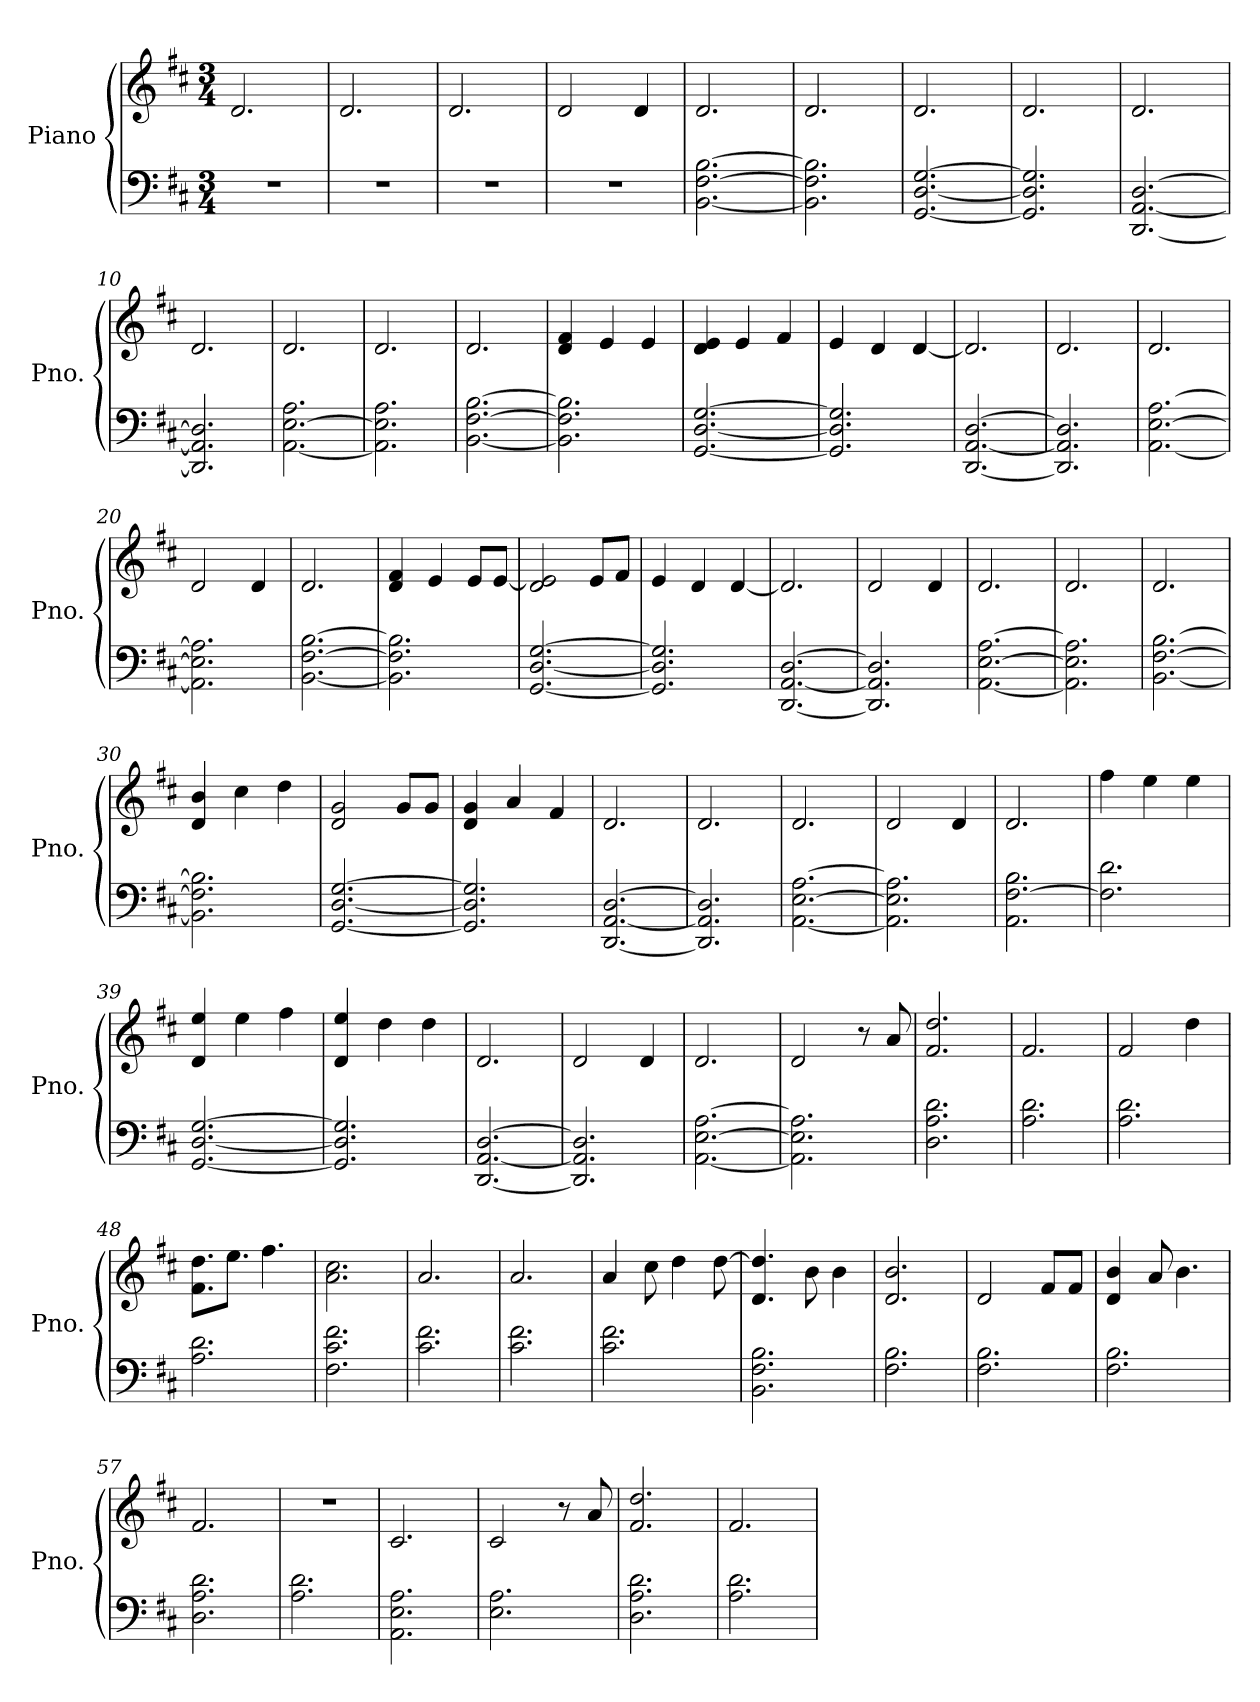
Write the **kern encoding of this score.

**kern	**kern
*part1	*part1
*staff2	*staff1
*I"Piano	*
*I'Pno.	*
*clefF4	*clefG2
*k[f#c#]	*k[f#c#]
*M3/4	*M3/4
*MM144	*MM144
=1	=1
2.r	2.d/
=2	=2
2.r	2.d/
=3	=3
2.r	2.d/
=4	=4
2.r	2d/
.	4d/
=5	=5
[2.BB\ [2.F#\ [2.B\	2.d/
=6	=6
2.BB\] 2.F#\] 2.B\]	2.d/
=7	=7
[2.GG/ [2.D/ [2.G/	2.d/
=8	=8
2.GG/] 2.D/] 2.G/]	2.d/
=9	=9
[2.DD/ [2.AA/ [2.D/	2.d/
=10	=10
2.DD/] 2.AA/] 2.D/]	2.d/
=11	=11
[2.AA\ [2.E\ 2.A\	2.d/
=12	=12
2.AA\] 2.E\] 2.A\	2.d/
=13	=13
[2.BB\ [2.F#\ [2.B\	2.d/
=14	=14
2.BB\] 2.F#\] 2.B\]	4d/ 4f#/
.	4e/
.	4e/
!!LO:LB:g=z
=15	=15
[2.GG/ [2.D/ [2.G/	4d/ 4e/
.	4e/
.	4f#/
=16	=16
2.GG/] 2.D/] 2.G/]	4e/
.	4d/
.	[4d/
=17	=17
[2.DD/ [2.AA/ [2.D/	2.d/]
=18	=18
2.DD/] 2.AA/] 2.D/]	2.d/
=19	=19
[2.AA\ [2.E\ [2.A\	2.d/
=20	=20
2.AA\] 2.E\] 2.A\]	2d/
.	4d/
=21	=21
[2.BB\ [2.F#\ [2.B\	2.d/
=22	=22
2.BB\] 2.F#\] 2.B\]	4d/ 4f#/
.	4e/
.	8e/L
.	[8e/J
=23	=23
[2.GG/ [2.D/ [2.G/	2d/ 2e/]
.	8e/L
.	8f#/J
=24	=24
2.GG/] 2.D/] 2.G/]	4e/
.	4d/
.	[4d/
=25	=25
[2.DD/ [2.AA/ [2.D/	2.d/]
=26	=26
2.DD/] 2.AA/] 2.D/]	2d/
.	4d/
!!LO:LB:g=z
=27	=27
[2.AA\ [2.E\ [2.A\	2.d/
=28	=28
2.AA\] 2.E\] 2.A\]	2.d/
=29	=29
[2.BB\ [2.F#\ [2.B\	2.d/
=30	=30
2.BB\] 2.F#\] 2.B\]	4d/ 4b/
.	4cc#\
.	4dd\
=31	=31
[2.GG/ [2.D/ [2.G/	2d/ 2g/
.	8g/L
.	8g/J
=32	=32
2.GG/] 2.D/] 2.G/]	4d/ 4g/
.	4a/
.	4f#/
=33	=33
[2.DD/ [2.AA/ [2.D/	2.d/
=34	=34
2.DD/] 2.AA/] 2.D/]	2.d/
=35	=35
[2.AA\ [2.E\ [2.A\	2.d/
=36	=36
2.AA\] 2.E\] 2.A\]	2d/
.	4d/
=37	=37
2.AA\ [2.F#\ 2.B\	2.d/
=38	=38
2.F#\] 2.d\	4ff#\
.	4ee\
.	4ee\
=39	=39
[2.GG/ [2.D/ [2.G/	4d/ 4ee/
.	4ee\
.	4ff#\
!!LO:LB:g=z
=40	=40
2.GG/] 2.D/] 2.G/]	4d/ 4ee/
.	4dd\
.	4dd\
=41	=41
[2.DD/ [2.AA/ [2.D/	2.d/
=42	=42
2.DD/] 2.AA/] 2.D/]	2d/
.	4d/
=43	=43
[2.AA\ [2.E\ [2.A\	2.d/
=44	=44
2.AA\] 2.E\] 2.A\]	2d/
.	8r
.	8a/
=45	=45
2.D\ 2.A\ 2.d\	2.f#/ 2.dd/
=46	=46
2.A\ 2.d\	2.f#/
=47	=47
2.A\ 2.d\	2f#/
.	4dd\
=48	=48
2.A\ 2.d\	8.f#\ 8.dd\L
.	8.ee\J
.	4.ff#\
=49	=49
2.F#\ 2.c#\ 2.f#\	2.a\ 2.cc#\
=50	=50
2.c#\ 2.f#\	2.a/
=51	=51
2.c#\ 2.f#\	2.a/
!!LO:LB:g=z
=52	=52
2.c#\ 2.f#\	4a/
.	8cc#\
.	4dd\
.	[8dd\
=53	=53
2.BB\ 2.F#\ 2.B\	4.d/ 4.dd/]
.	8b\
.	4b\
=54	=54
2.F#\ 2.B\	2.d/ 2.b/
=55	=55
2.F#\ 2.B\	2d/
.	8f#/L
.	8f#/J
=56	=56
2.F#\ 2.B\	4d/ 4b/
.	8a/
.	4.b\
=57	=57
2.D\ 2.A\ 2.d\	2.f#/
=58	=58
2.A\ 2.d\	2.r
=59	=59
2.AA\ 2.E\ 2.A\	2.c#/
=60	=60
2.E\ 2.A\	2c#/
.	8r
.	8a/
=61	=61
2.D\ 2.A\ 2.d\	2.f#/ 2.dd/
=62	=62
2.A\ 2.d\	2.f#/
=	=
*-	*-
